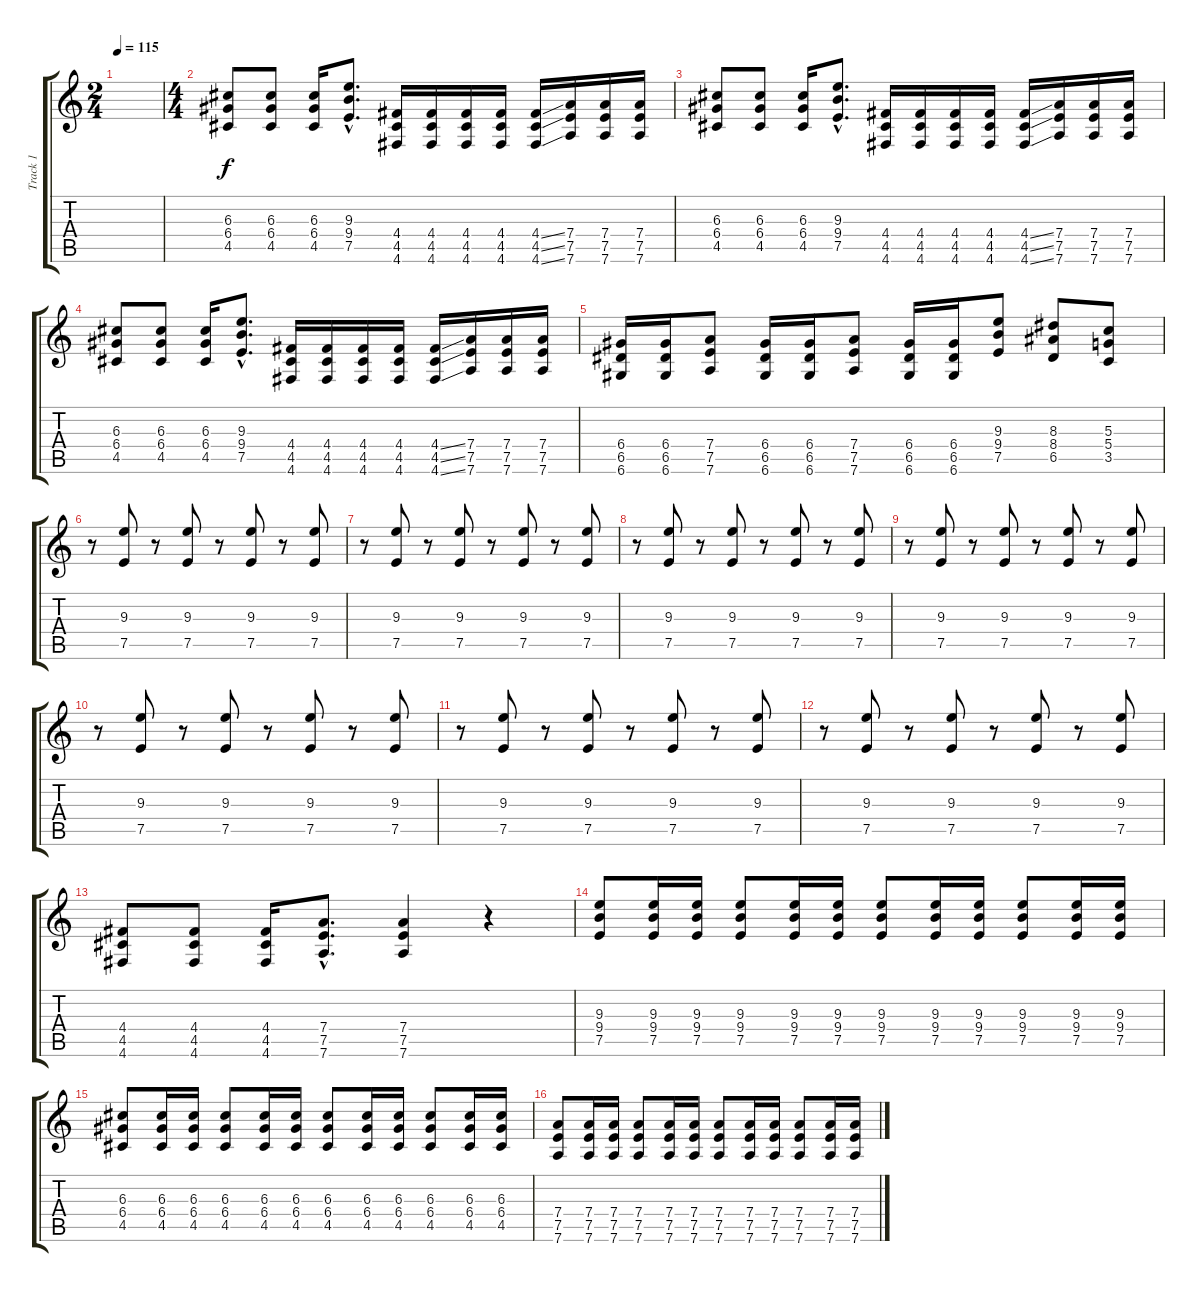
\track ("Track 1" "Track 1") {instrument distortionguitar}
\staff {score tabs}
\tuning (E4 B3 G3 D3 A2 D2) {hide}
\ts (2 4)
\tempo 115
\clef g2
\ks c
|
\ts (4 4)
(6.3 6.4 4.5).8 (6.3 6.4 4.5).8 (6.3 6.4 4.5).16 (9.3{hac} 9.4{hac} 7.5{hac}).8{d} (4.4 4.5 4.6).16 (4.4 4.5 4.6).16 (4.4 4.5 4.6).16 (4.4 4.5 4.6).16 (4.4{ss} 4.5{ss} 4.6{ss}).16 (7.4 7.5 7.6).16 (7.4 7.5 7.6).16 (7.4 7.5 7.6).16 |
(6.3 6.4 4.5).8 (6.3 6.4 4.5).8 (6.3 6.4 4.5).16 (9.3{hac} 9.4{hac} 7.5{hac}).8{d} (4.4 4.5 4.6).16 (4.4 4.5 4.6).16 (4.4 4.5 4.6).16 (4.4 4.5 4.6).16 (4.4{ss} 4.5{ss} 4.6{ss}).16 (7.4 7.5 7.6).16 (7.4 7.5 7.6).16 (7.4 7.5 7.6).16 |
(6.3 6.4 4.5).8 (6.3 6.4 4.5).8 (6.3 6.4 4.5).16 (9.3{hac} 9.4{hac} 7.5{hac}).8{d} (4.4 4.5 4.6).16 (4.4 4.5 4.6).16 (4.4 4.5 4.6).16 (4.4 4.5 4.6).16 (4.4{ss} 4.5{ss} 4.6{ss}).16 (7.4 7.5 7.6).16 (7.4 7.5 7.6).16 (7.4 7.5 7.6).16 |
(6.4 6.5 6.6).16 (6.4 6.5 6.6).16 (7.4 7.5 7.6).8 (6.4 6.5 6.6).16 (6.4 6.5 6.6).16 (7.4 7.5 7.6).8 (6.4 6.5 6.6).16 (6.4 6.5 6.6).16 (9.3 9.4 7.5).8 (8.3 8.4 6.5).8 (5.3 5.4 3.5).8 |
r.8{instrument electricguitarclean} (9.3 7.5).8 r.8 (9.3 7.5).8 r.8 (9.3 7.5).8 r.8 (9.3 7.5).8 |
r.8{instrument electricguitarclean} (9.3 7.5).8 r.8 (9.3 7.5).8 r.8 (9.3 7.5).8 r.8 (9.3 7.5).8 |
r.8{instrument electricguitarclean} (9.3 7.5).8 r.8 (9.3 7.5).8 r.8 (9.3 7.5).8 r.8 (9.3 7.5).8 |
r.8{instrument electricguitarclean} (9.3 7.5).8 r.8 (9.3 7.5).8 r.8 (9.3 7.5).8 r.8 (9.3 7.5).8 |
r.8{instrument electricguitarclean} (9.3 7.5).8 r.8 (9.3 7.5).8 r.8 (9.3 7.5).8 r.8 (9.3 7.5).8 |
r.8{instrument electricguitarclean} (9.3 7.5).8 r.8 (9.3 7.5).8 r.8 (9.3 7.5).8 r.8 (9.3 7.5).8 |
r.8{instrument electricguitarclean} (9.3 7.5).8 r.8 (9.3 7.5).8 r.8 (9.3 7.5).8 r.8 (9.3 7.5).8 |
(4.4 4.5 4.6).8{instrument distortionguitar} (4.4 4.5 4.6).8 (4.4 4.5 4.6).16 (7.4{hac} 7.5{hac} 7.6{hac}).8{d} (7.4 7.5 7.6).4 r.4 |
(9.3 9.4 7.5).8 (9.3 9.4 7.5).16 (9.3 9.4 7.5).16 (9.3 9.4 7.5).8 (9.3 9.4 7.5).16 (9.3 9.4 7.5).16 (9.3 9.4 7.5).8 (9.3 9.4 7.5).16 (9.3 9.4 7.5).16 (9.3 9.4 7.5).8 (9.3 9.4 7.5).16 (9.3 9.4 7.5).16 |
(6.3 6.4 4.5).8 (6.3 6.4 4.5).16 (6.3 6.4 4.5).16 (6.3 6.4 4.5).8 (6.3 6.4 4.5).16 (6.3 6.4 4.5).16 (6.3 6.4 4.5).8 (6.3 6.4 4.5).16 (6.3 6.4 4.5).16 (6.3 6.4 4.5).8 (6.3 6.4 4.5).16 (6.3 6.4 4.5).16 |
(7.4 7.5 7.6).8 (7.4 7.5 7.6).16 (7.4 7.5 7.6).16 (7.4 7.5 7.6).8 (7.4 7.5 7.6).16 (7.4 7.5 7.6).16 (7.4 7.5 7.6).8 (7.4 7.5 7.6).16 (7.4 7.5 7.6).16 (7.4 7.5 7.6).8 (7.4 7.5 7.6).16 (7.4 7.5 7.6).16
